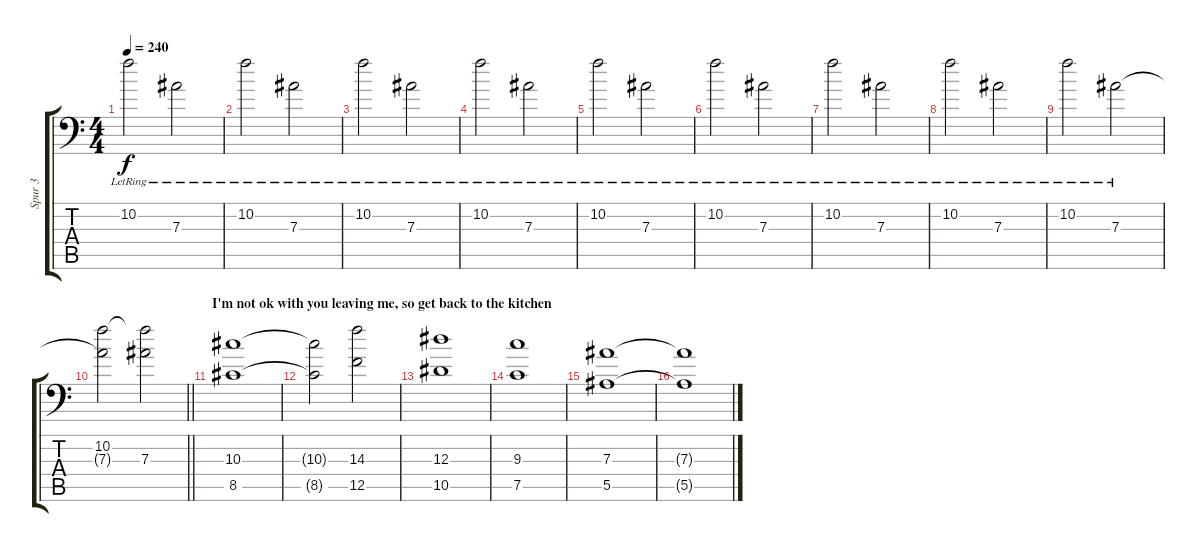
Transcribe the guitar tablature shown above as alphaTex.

\track ("Spur 3" "Spur 3") {instrument overdrivenguitar}
\staff {score tabs}
\tuning (C4 G3 Eb3 Bb2 F2 Bb1) {hide}
\ts (4 4)
\tempo 240
\clef f4
\ks c
10.2{lr}.2{dy f} 7.3{lr}.2 |
10.2{lr}.2 7.3{lr}.2 |
10.2{lr}.2 7.3{lr}.2 |
10.2{lr}.2 7.3{lr}.2 |
10.2{lr}.2 7.3{lr}.2 |
10.2{lr}.2 7.3{lr}.2 |
10.2{lr}.2 7.3{lr}.2 |
10.2{lr}.2 7.3{lr}.2 |
10.2{lr}.2 7.3{lr}.2 |
\barLineRight lightlight
(10.2 7.3{t}).2 (10.2{t} 7.3).2 |
\section ("" "I'm not ok with you leaving me, so get back to the kitchen")
(10.3 8.5).1 |
(10.3{t} 8.5{t}).2 (14.3 12.5).2 |
(12.3 10.5).1 |
(9.3 7.5).1 |
(7.3 5.5).1 |
(7.3{t} 5.5{t}).1
